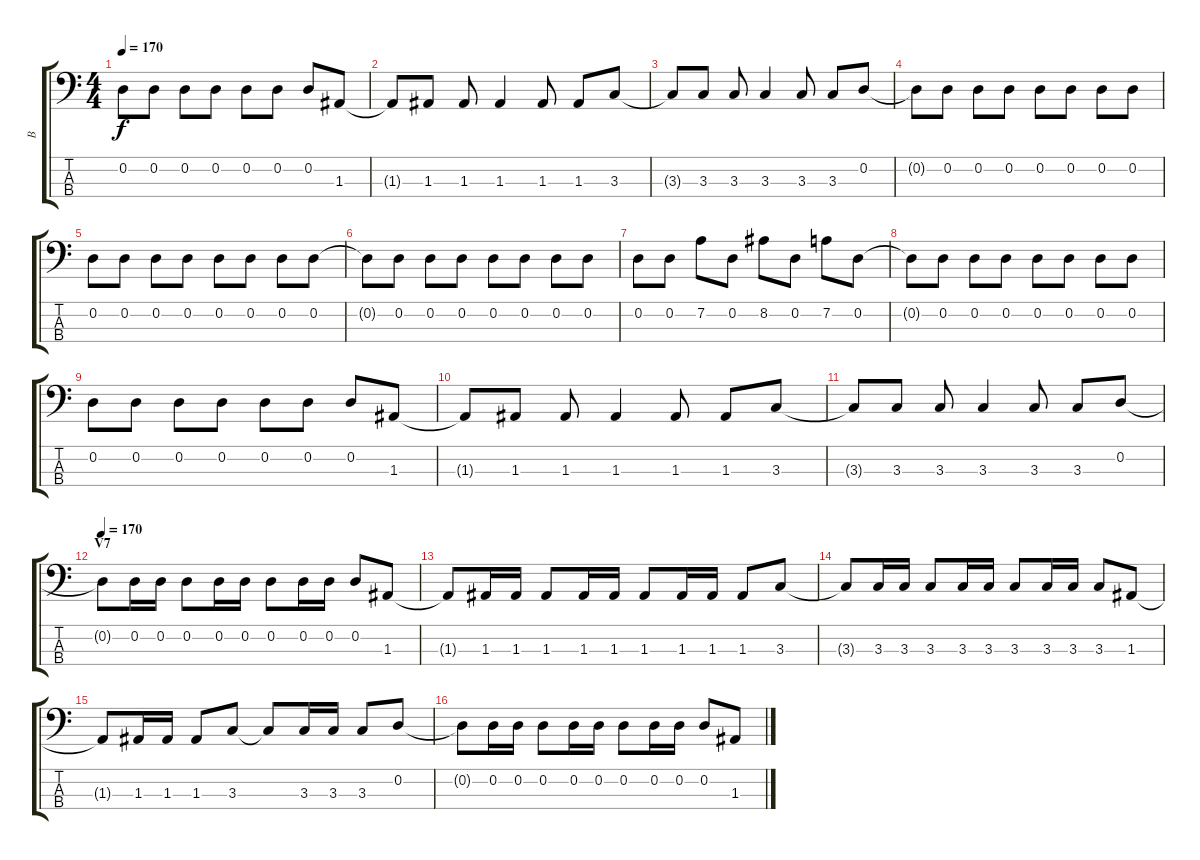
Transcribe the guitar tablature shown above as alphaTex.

\track ("B" "B") {instrument electricbassfinger}
\staff {score tabs}
\tuning (G2 D2 A1 E1) {hide}
\ts (4 4)
\tempo 170
\clef f4
\ks c
0.2.8{dy f} 0.2.8 0.2.8 0.2.8 0.2.8 0.2.8 0.2.8 1.3.8 |
1.3{t}.8 1.3.8 1.3.8 1.3.4 1.3.8 1.3.8 3.3.8 |
3.3{t}.8 3.3.8 3.3.8 3.3.4 3.3.8 3.3.8 0.2.8 |
\section ("" "")
0.2{t}.8 0.2.8 0.2.8 0.2.8 0.2.8 0.2.8 0.2.8 0.2.8 |
0.2.8 0.2.8 0.2.8 0.2.8 0.2.8 0.2.8 0.2.8 0.2.8 |
0.2{t}.8 0.2.8 0.2.8 0.2.8 0.2.8 0.2.8 0.2.8 0.2.8 |
0.2.8 0.2.8 7.2.8 0.2.8 8.2.8 0.2.8 7.2.8 0.2.8 |
0.2{t}.8 0.2.8 0.2.8 0.2.8 0.2.8 0.2.8 0.2.8 0.2.8 |
0.2.8 0.2.8 0.2.8 0.2.8 0.2.8 0.2.8 0.2.8 1.3.8 |
1.3{t}.8 1.3.8 1.3.8 1.3.4 1.3.8 1.3.8 3.3.8 |
3.3{t}.8 3.3.8 3.3.8 3.3.4 3.3.8 3.3.8 0.2.8 |
\section ("" "V7")
\tempo 170
0.2{t}.8 0.2.16 0.2.16 0.2.8 0.2.16 0.2.16 0.2.8 0.2.16 0.2.16 0.2.8 1.3.8 |
1.3{t}.8 1.3.16 1.3.16 1.3.8 1.3.16 1.3.16 1.3.8 1.3.16 1.3.16 1.3.8 3.3.8 |
3.3{t}.8 3.3.16 3.3.16 3.3.8 3.3.16 3.3.16 3.3.8 3.3.16 3.3.16 3.3.8 1.3.8 |
1.3{t}.8 1.3.16 1.3.16 1.3.8 3.3.8 3.3{t}.8 3.3.16 3.3.16 3.3.8 0.2.8 |
0.2{t}.8 0.2.16 0.2.16 0.2.8 0.2.16 0.2.16 0.2.8 0.2.16 0.2.16 0.2.8 1.3.8
